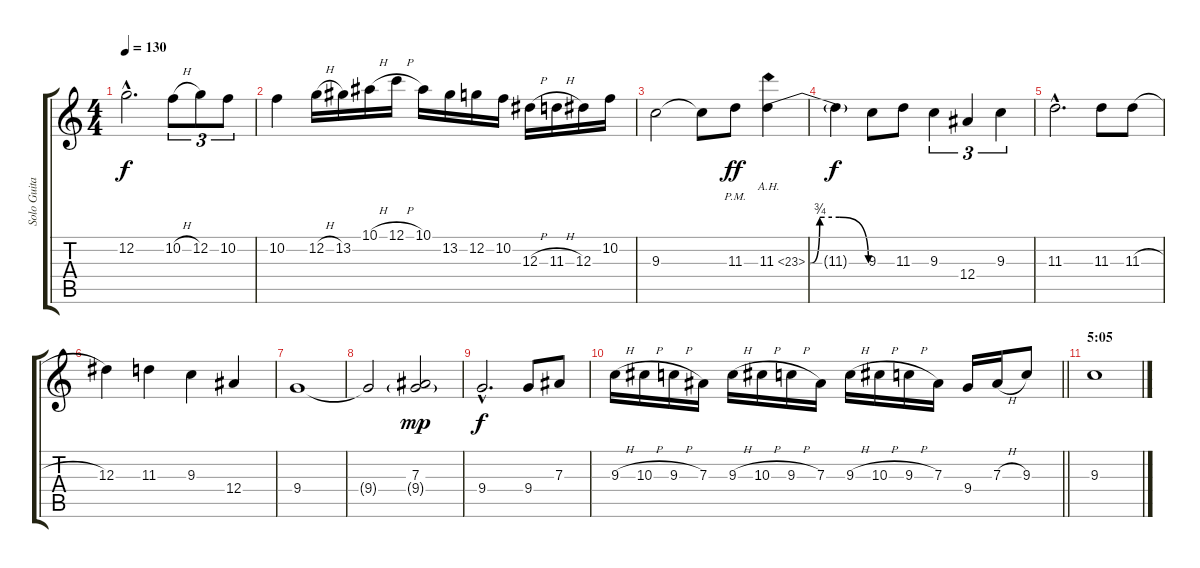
\track ("Solo Guitar" "Solo Guita") {instrument distortionguitar}
\staff {score tabs}
\tuning (C4 G3 Eb3 Bb2 F2 C2) {hide}
\ts (4 4)
\tempo 130
\clef g2
\ks c
12.2{hac}.2{d dy f} 10.2{h}.8{tu (3 2)} 12.2.8{tu (3 2)} 10.2.8{tu (3 2)} |
10.2.4 12.2{h}.16 13.2.16 10.1{h}.16 12.1{h}.16 10.1.16 13.2.16 12.2.16 10.2.16 12.3{h}.16 11.3{h}.16 12.3.16 10.2.16 |
9.3.2 9.3{t}.8 11.3{pm}.8{dy ff} 11.3{be (custom 0 0 10 3 15 3 30 3 60 0) ah 12}.4 |
11.3{t}.4{dy f} 9.3.8 11.3.8 9.3.4{tu (3 2)} 12.4.4{tu (3 2)} 9.3.4{tu (3 2)} |
11.3{hac}.2{d} 11.3.8 11.3{h}.8 |
12.3.4 11.3.4 9.3.4 12.4.4 |
9.4.1 |
9.4{t}.2 (7.3 9.4{g}).2{dy mp} |
9.4{hac}.2{d dy f} 9.4.8 7.3.8 |
\barLineRight lightlight
9.3{h}.16 10.3{h}.16 9.3{h}.16 7.3.16 9.3{h}.16 10.3{h}.16 9.3{h}.16 7.3.16 9.3{h}.16 10.3{h}.16 9.3{h}.16 7.3.16 9.4.16 7.3{h}.16 9.3.8 |
\section ("" "5:05")
9.3.1
